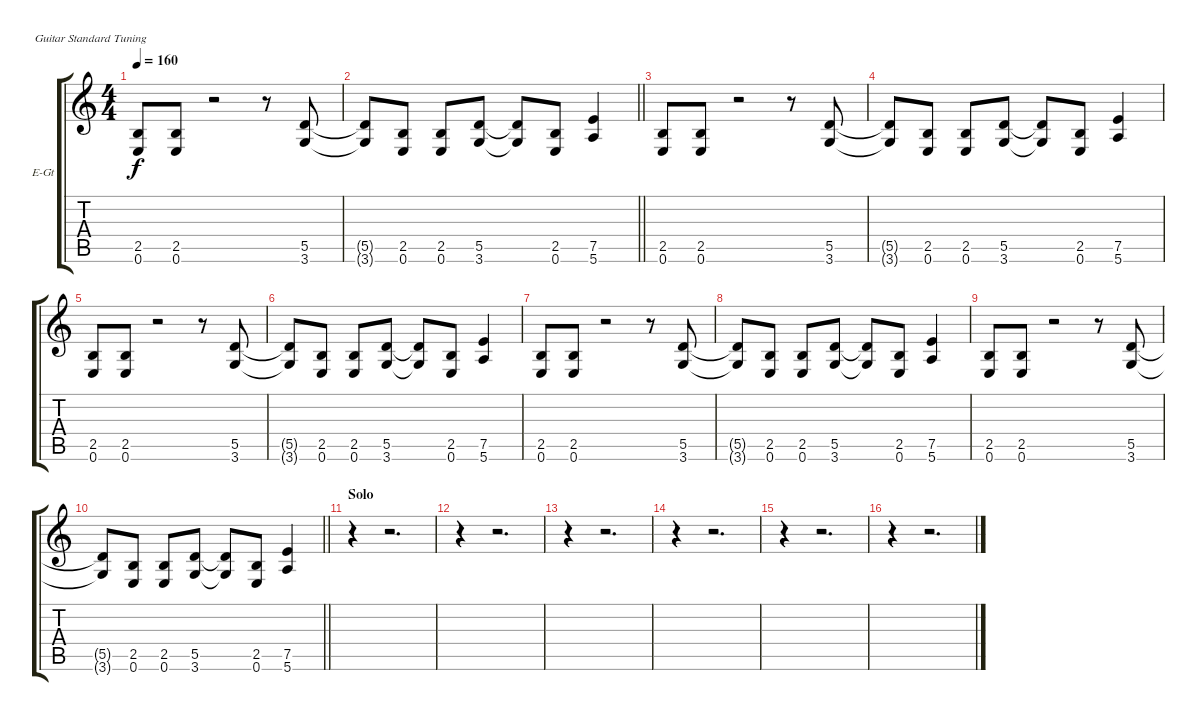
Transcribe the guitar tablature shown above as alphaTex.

\bracketExtendMode groupsimilarinstruments
\firstSystemTrackNameOrientation horizontal
\otherSystemsTrackNameOrientation horizontal
\track ("Tim Sult" "E-Gt") {instrument distortionguitar}
\staff {score tabs}
\tuning (E4 B3 G3 D3 A2 E2)
\ts (4 4)
\tempo 160
\clef g2
\ks c
(2.5 0.6).8{dy f} (2.5 0.6).8 r.2 r.8 (5.5 3.6).8 |
\barLineRight lightlight
(5.5{t} 3.6{t}).8 (2.5 0.6).8 (2.5 0.6).8 (5.5 3.6).8 (5.5{t} 3.6{t}).8 (2.5 0.6).8 (7.5 5.6).4 |
(2.5 0.6).8 (2.5 0.6).8 r.2 r.8 (5.5 3.6).8 |
(5.5{t} 3.6{t}).8 (2.5 0.6).8 (2.5 0.6).8 (5.5 3.6).8 (5.5{t} 3.6{t}).8 (2.5 0.6).8 (7.5 5.6).4 |
(2.5 0.6).8 (2.5 0.6).8 r.2 r.8 (5.5 3.6).8 |
(5.5{t} 3.6{t}).8 (2.5 0.6).8 (2.5 0.6).8 (5.5 3.6).8 (5.5{t} 3.6{t}).8 (2.5 0.6).8 (7.5 5.6).4 |
(2.5 0.6).8 (2.5 0.6).8 r.2 r.8 (5.5 3.6).8 |
(5.5{t} 3.6{t}).8 (2.5 0.6).8 (2.5 0.6).8 (5.5 3.6).8 (5.5{t} 3.6{t}).8 (2.5 0.6).8 (7.5 5.6).4 |
(2.5 0.6).8 (2.5 0.6).8 r.2 r.8 (5.5 3.6).8 |
\barLineRight lightlight
(5.5{t} 3.6{t}).8 (2.5 0.6).8 (2.5 0.6).8 (5.5 3.6).8 (5.5{t} 3.6{t}).8 (2.5 0.6).8 (7.5 5.6).4 |
\section ("" "Solo")
r.4 r.2{d} |
r.4 r.2{d} |
r.4 r.2{d} |
r.4 r.2{d} |
r.4 r.2{d} |
r.4 r.2{d}
